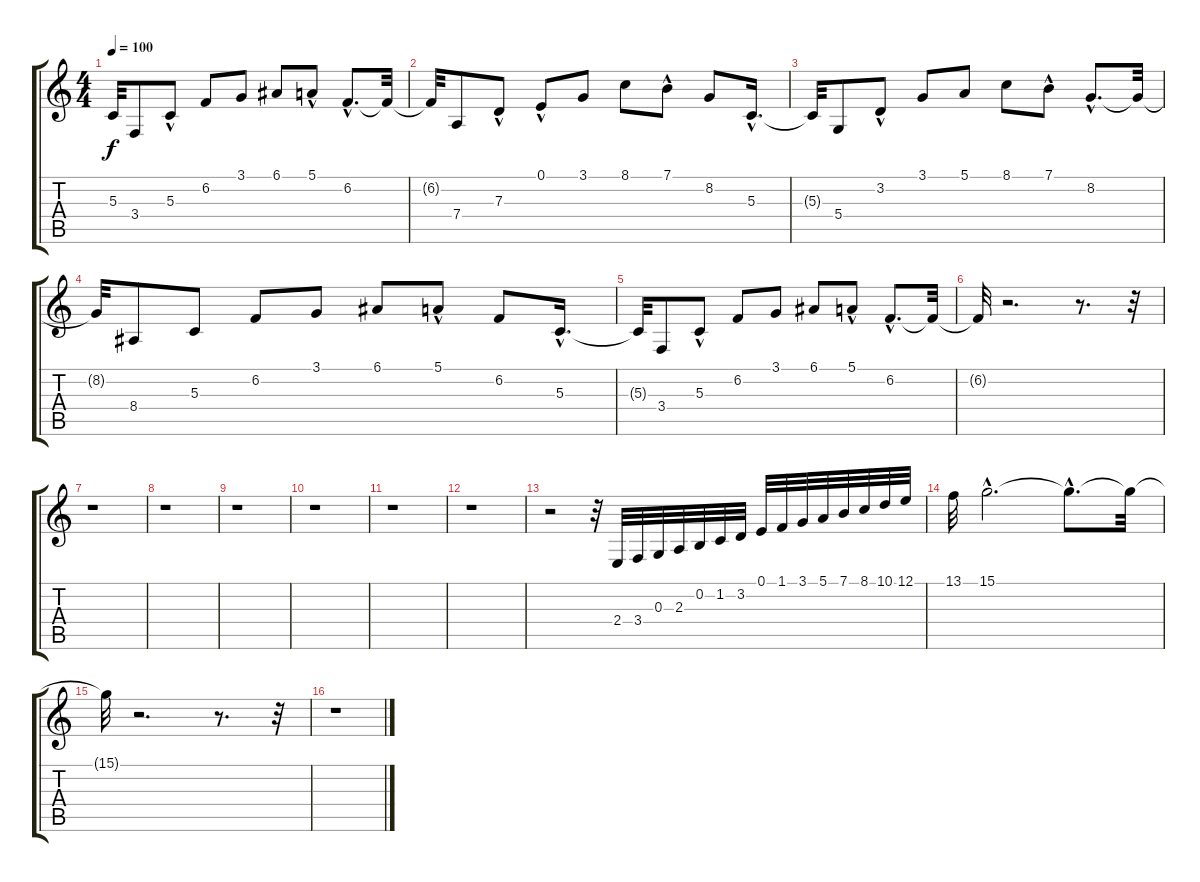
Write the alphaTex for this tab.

\track "" {instrument orchestralharp}
\staff {score tabs}
\tuning (E4 B3 G3 D3 A2 E2) {hide}
\ts (4 4)
\tempo 100
\clef g2
\ks c
5.3{t}.32{dy f} 3.4.8 5.3{hac}.8 6.2.8 3.1.8 6.1.8 5.1{hac}.8 6.2{hac}.8{d} 6.2{t}.32 |
6.2{t}.32 7.4.8 7.3{hac}.8 0.1{hac}.8 3.1.8 8.1.8 7.1{hac}.8 8.2.8 5.3{hac}.16{d} |
5.3{t}.32 5.4.8 3.2{hac}.8 3.1.8 5.1.8 8.1.8 7.1{hac}.8 8.2{hac}.8{d} 8.2{t}.32 |
8.2{t}.32 8.4.8 5.3.8 6.2.8 3.1.8 6.1.8 5.1{hac}.8 6.2.8 5.3{hac}.16{d} |
5.3{t}.32 3.4.8 5.3{hac}.8 6.2.8 3.1.8 6.1.8 5.1{hac}.8 6.2{hac}.8{d} 6.2{t}.32 |
6.2{t}.32 r.2{d} r.8{d} r.32 |
r.1 |
r.1 |
r.1 |
r.1 |
r.1 |
r.1 |
r.2 r.32 2.4.32{balance 5} 3.4.32{balance 5} 0.3.32{balance 6} 2.3.32{balance 6} 0.2.32{balance 7} 1.2.32{balance 8} 3.2.32{balance 8} 0.1.32{balance 9} 1.1.32{balance 10} 3.1.32{balance 10} 5.1.32{balance 11} 7.1.32{balance 12} 8.1.32{balance 12} 10.1.32{balance 13} 12.1.32{balance 13} |
13.1.32{balance 14} 15.1{hac}.2{d balance 15} 15.1{hac t}.8{d} 15.1{t}.32 |
15.1{t}.32 r.2{d} r.8{d} r.32 |
r.1
